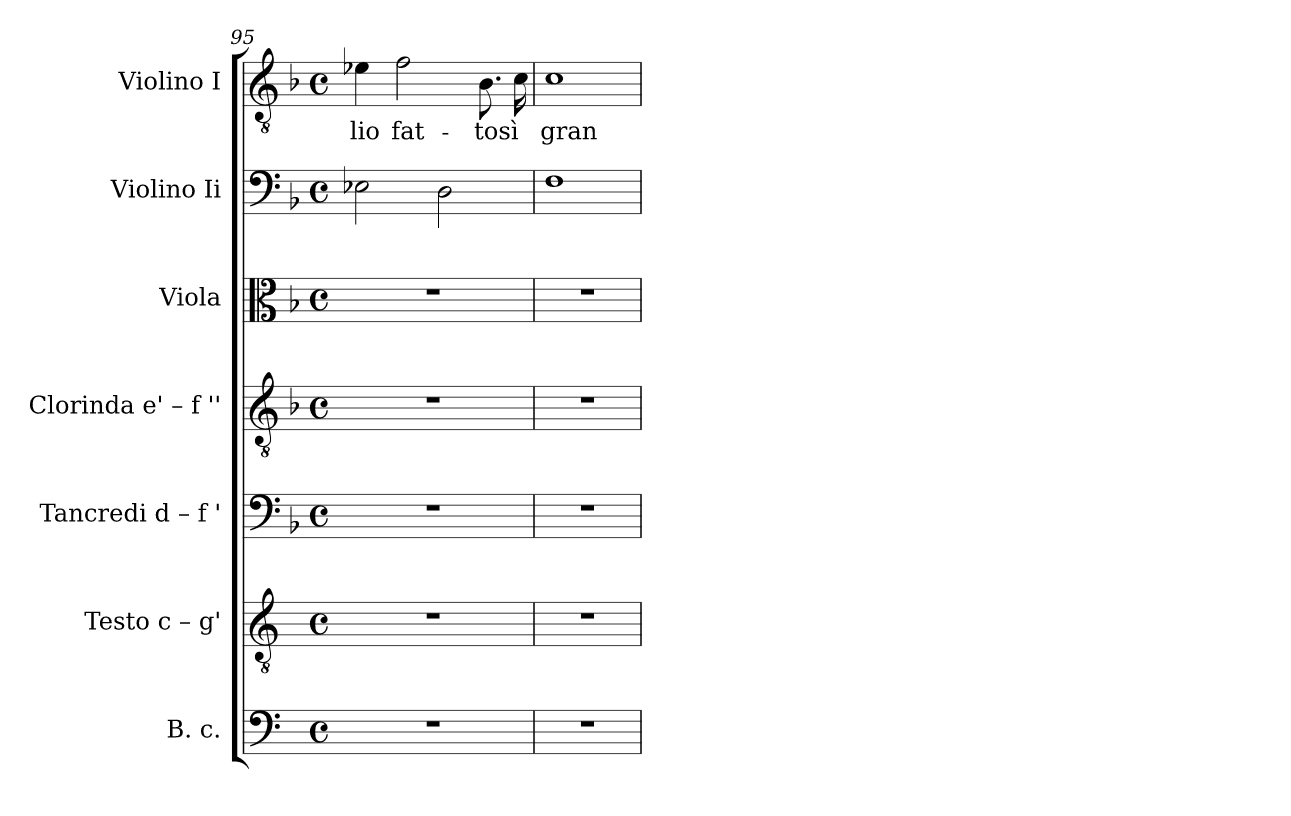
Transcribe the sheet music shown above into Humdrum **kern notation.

**kern	**kern	**kern	**kern	**kern	**kern	**kern	**text
*part7	*part6	*part5	*part4	*part3	*part2	*part1	*part1
*staff7	*staff6	*staff5	*staff4	*staff3	*staff2	*staff1	*staff1
*I"B. c.	*I"Testo  c – g'	*I"Tancredi  d – f '	*I"Clorinda  e' – f ''	*I"Viola	*I"Violino Ii	*I"Violino I	*
*clefF4	*clefGv2	*clefF4	*clefGv2	*clefC3	*clefF4	*clefGv2	*
*k[]	*k[]	*k[b-]	*k[b-]	*k[b-]	*k[b-]	*k[b-]	*
*C:	*C:	*F:	*F:	*F:	*F:	*F:	*
*M4/4	*M4/4	*M4/4	*M4/4	*M4/4	*M4/4	*M4/4	*
*met(c)	*met(c)	*met(c)	*met(c)	*met(c)	*met(c)	*met(c)	*
=95	=95	=95	=95	=95	=95	=95	=95
!	!	!	!	!	!	!	!LO:LY:b:cj
1r	1r	1r	1r	1r	2E-X\	4e-X\	-lio
!	!	!	!	!	!	!	!LO:LY:b:cj
.	.	.	.	.	.	2f\	fat-
.	.	.	.	.	2D\	.	.
!	!	!	!	!	!	!	!LO:LY:b:cj
.	.	.	.	.	.	8.B-\	-tosì
!	!	!	!	!	!	!	!LO:LY:b:cj
.	.	.	.	.	.	16c\	.
=96	=96	=96	=96	=96	=96	=96	=96
!	!	!	!	!	!	!	!LO:LY:b:cj
1r	1r	1r	1r	1r	1F	1c	gran-
=	=	=	=	=	=	=	=
*-	*-	*-	*-	*-	*-	*-	*-
